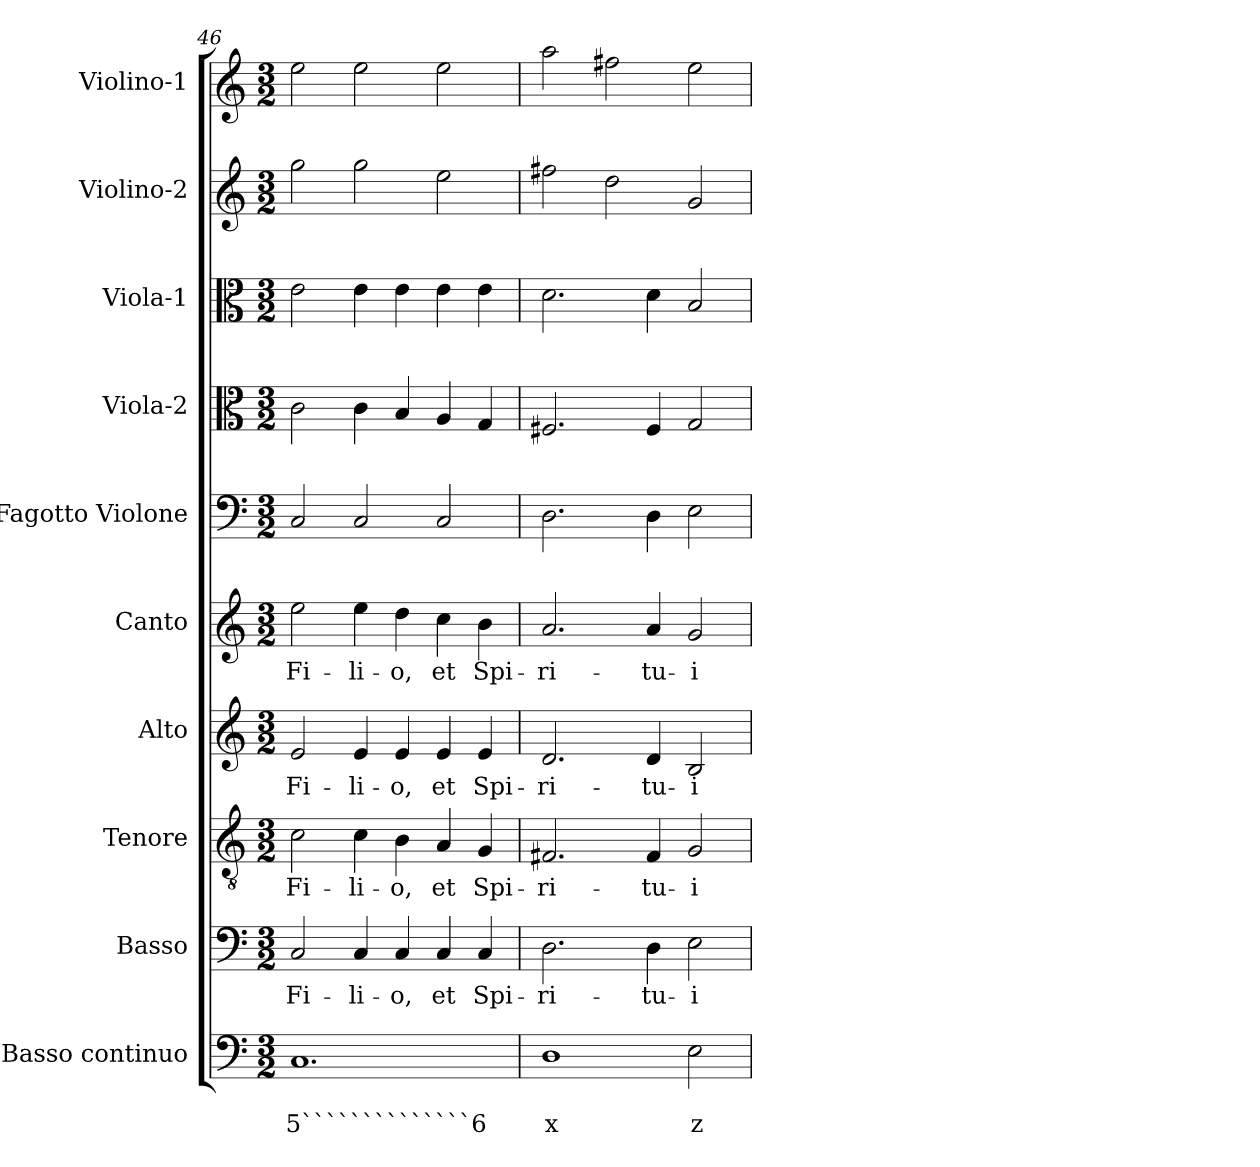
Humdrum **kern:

**kern	**text	**text	**kern	**text	**kern	**text	**kern	**text	**kern	**text	**kern	**kern	**kern	**kern	**kern
*part10	*part10	*part10	*part9	*part9	*part8	*part8	*part7	*part7	*part6	*part6	*part5	*part4	*part3	*part2	*part1
*staff10	*staff10	*staff10	*staff9	*staff9	*staff8	*staff8	*staff7	*staff7	*staff6	*staff6	*staff5	*staff4	*staff3	*staff2	*staff1
*I"Basso continuo	*	*	*I"Basso	*	*I"Tenore	*	*I"Alto	*	*I"Canto	*	*I"Fagotto Violone	*I"Viola-2	*I"Viola-1	*I"Violino-2	*I"Violino-1
*I'BC	*	*	*I'B	*	*I'T	*	*I'A	*	*I'C	*	*I'Fg	*I'Va2	*I'Va1	*I'Vi2	*I'Vi1
*clefF4	*	*	*clefF4	*	*clefGv2	*	*clefG2	*	*clefG2	*	*clefF4	*clefC3	*clefC3	*clefG2	*clefG2
*k[]	*	*	*k[]	*	*k[]	*	*k[]	*	*k[]	*	*k[]	*k[]	*k[]	*k[]	*k[]
*C:	*	*	*C:	*	*C:	*	*C:	*	*C:	*	*C:	*C:	*C:	*C:	*C:
*M3/2	*	*	*M3/2	*	*M3/2	*	*M3/2	*	*M3/2	*	*M3/2	*M3/2	*M3/2	*M3/2	*M3/2
=46	=46	=46	=46	=46	=46	=46	=46	=46	=46	=46	=46	=46	=46	=46	=46
!	!	!LO:LY:b	!	!	!	!	!	!	!	!	!	!	!	!	!
!	!	!	!	!LO:LY:b	!	!	!	!	!	!	!	!	!	!	!
!	!	!	!	!	!	!LO:LY:b	!	!	!	!	!	!	!	!	!
!	!	!	!	!	!	!	!	!LO:LY:b	!	!	!	!	!	!	!
!	!	!	!	!	!	!	!	!	!	!LO:LY:b	!	!	!	!	!
1.C	.	5``````````````6	2C/	Fi-	2c\	Fi-	2e/	Fi-	2ee\	Fi-	2C/	2c\	2e\	2gg\	2ee\
!	!	!	!	!LO:LY:b	!	!	!	!	!	!	!	!	!	!	!
!	!	!	!	!	!	!LO:LY:b	!	!	!	!	!	!	!	!	!
!	!	!	!	!	!	!	!	!LO:LY:b	!	!	!	!	!	!	!
!	!	!	!	!	!	!	!	!	!	!LO:LY:b	!	!	!	!	!
.	.	.	4C/	-li-	4c\	-li-	4e/	-li-	4ee\	-li-	2C/	4c\	4e\	2gg\	2ee\
!	!	!	!	!LO:LY:b	!	!	!	!	!	!	!	!	!	!	!
!	!	!	!	!	!	!LO:LY:b	!	!	!	!	!	!	!	!	!
!	!	!	!	!	!	!	!	!LO:LY:b	!	!	!	!	!	!	!
!	!	!	!	!	!	!	!	!	!	!LO:LY:b	!	!	!	!	!
.	.	.	4C/	-o,	4B\	-o,	4e/	-o,	4dd\	-o,	.	4B/	4e\	.	.
!	!	!	!	!LO:LY:b	!	!	!	!	!	!	!	!	!	!	!
!	!	!	!	!	!	!LO:LY:b	!	!	!	!	!	!	!	!	!
!	!	!	!	!	!	!	!	!LO:LY:b	!	!	!	!	!	!	!
!	!	!	!	!	!	!	!	!	!	!LO:LY:b	!	!	!	!	!
.	.	.	4C/	et	4A/	et	4e/	et	4cc\	et	2C/	4A/	4e\	2ee\	2ee\
!	!	!	!	!LO:LY:b	!	!	!	!	!	!	!	!	!	!	!
!	!	!	!	!	!	!LO:LY:b	!	!	!	!	!	!	!	!	!
!	!	!	!	!	!	!	!	!LO:LY:b	!	!	!	!	!	!	!
!	!	!	!	!	!	!	!	!	!	!LO:LY:b	!	!	!	!	!
.	.	.	4C/	Spi-	4G/	Spi-	4e/	Spi-	4b\	Spi-	.	4G/	4e\	.	.
=47	=47	=47	=47	=47	=47	=47	=47	=47	=47	=47	=47	=47	=47	=47	=47
!	!	!LO:LY:b	!	!	!	!	!	!	!	!	!	!	!	!	!
!	!	!	!	!LO:LY:b	!	!	!	!	!	!	!	!	!	!	!
!	!	!	!	!	!	!LO:LY:b	!	!	!	!	!	!	!	!	!
!	!	!	!	!	!	!	!	!LO:LY:b	!	!	!	!	!	!	!
!	!	!	!	!	!	!	!	!	!	!LO:LY:b	!	!	!	!	!
1D	.	x	2.D\	-ri-	2.F#X/	-ri-	2.d/	-ri-	2.a/	-ri-	2.D\	2.F#X/	2.d\	2ff#X\	2aa\
.	.	.	.	.	.	.	.	.	.	.	.	.	.	2dd\	2ff#X\
!	!	!	!	!LO:LY:b	!	!	!	!	!	!	!	!	!	!	!
!	!	!	!	!	!	!LO:LY:b	!	!	!	!	!	!	!	!	!
!	!	!	!	!	!	!	!	!LO:LY:b	!	!	!	!	!	!	!
!	!	!	!	!	!	!	!	!	!	!LO:LY:b	!	!	!	!	!
.	.	.	4D\	-tu-	4F#/	-tu-	4d/	-tu-	4a/	-tu-	4D\	4F#/	4d\	.	.
!	!	!LO:LY:b	!	!	!	!	!	!	!	!	!	!	!	!	!
!	!	!	!	!LO:LY:b	!	!	!	!	!	!	!	!	!	!	!
!	!	!	!	!	!	!LO:LY:b	!	!	!	!	!	!	!	!	!
!	!	!	!	!	!	!	!	!LO:LY:b	!	!	!	!	!	!	!
!	!	!	!	!	!	!	!	!	!	!LO:LY:b	!	!	!	!	!
2E\	.	z	2E\	-i	2G/	-i	2B/	-i	2g/	-i	2E\	2G/	2B/	2g/	2ee\
=	=	=	=	=	=	=	=	=	=	=	=	=	=	=	=
*-	*-	*-	*-	*-	*-	*-	*-	*-	*-	*-	*-	*-	*-	*-	*-
